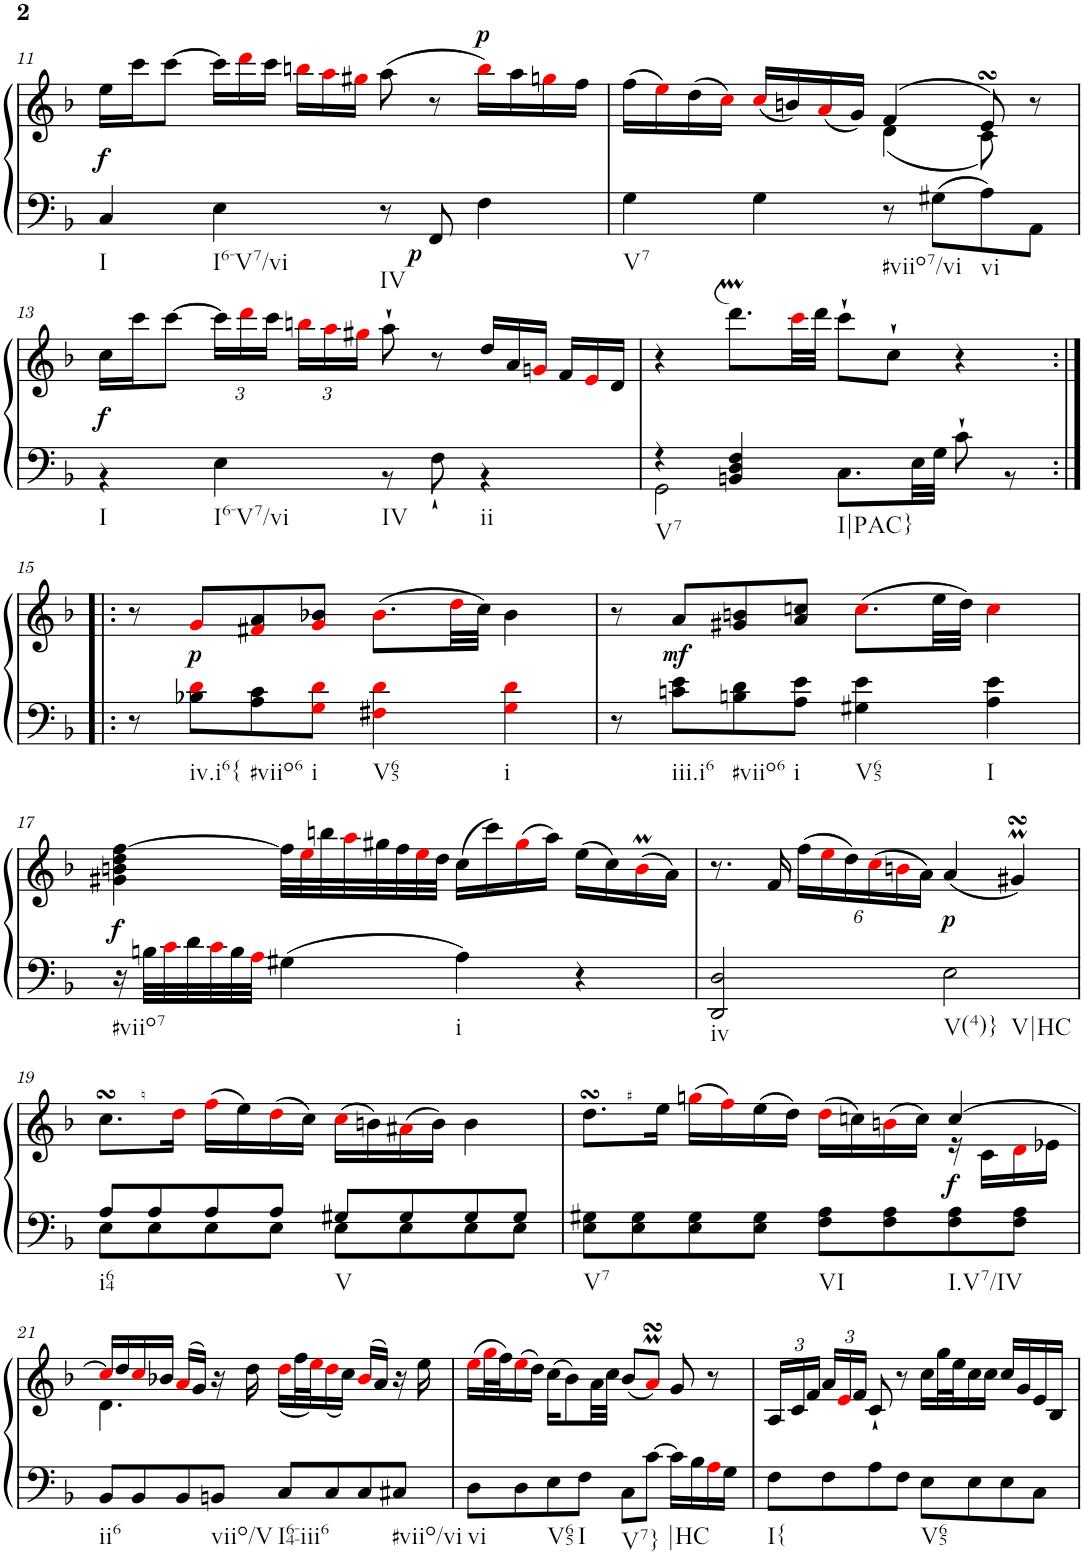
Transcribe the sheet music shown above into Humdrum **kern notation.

**kern	**kern	**dynam
*part1	*part1	*part1
*staff2	*staff1	*staff1/2
*I"Harpsichord	*	*
*I'Hch.	*	*
!!LO:PB:g=z
*clefF4	*clefG2	*
*k[b-]	*k[b-]	*
*F:	*F:	*
*M4/4	*M4/4	*
*met(c)	*met(c)	*
=11	=11	=11
!LO:TX:b:t=I	!	!
!	!	!LO:DY:b
4C/	16ee\LL	f
.	16ccc\J	.
.	[8ccc\J	.
*	*Xtuplet	*
!LO:TX:b:t=I6-V7/vi	!	!
4E\	24ccc\LL]	.
.	24dddi\	.
.	24ccc\JJ	.
.	24bbni\LL	.
.	24aai\	.
.	24gg#Xi\JJ	.
!LO:TX:b:t=IV	!	!
8r	(>8aa\	.
!	!	!LO:DY:b=2
8FF/	8r	p
!	!	!LO:DY:a
4F\	16bbi\LL)	p
.	16aa\	.
.	16ggni\	.
.	16ff\JJ	.
=12	=12	=12
*	*^	*
!LO:TX:b:t=V7	!	!	!
4G\	(>16ff\LL	2ryy	.
.	16eei\)	.	.
.	(>16dd\	.	.
.	16cci\JJ)	.	.
4G\	(<16cci/LL	.	.
.	16bn/)	.	.
.	(<16ai/	.	.
.	16g/JJ)	.	.
!LO:TX:b:t=#viio7/vi	!	!	!
8r	(>4f/	(<4d\	.
8G#X\L	.	.	.
!LO:TX:b:t=vi	!	!	!
8A\	8esSsS/)	8c\)	.
8AA\J	8r	8ryy	.
!!LO:LB:g=z
=13	=13	=13	=13
*^	*	*	*
!LO:TX:b:t=I6-V7/vi	!	!	!	!
!LO:TX:b:t=I	!	!	!	!
!	!	!	!	!LO:DY:b
*	*	*v	*v	*
1ryy	4r	16cc\LL	f
.	.	16ccc\J	.
.	.	[8ccc\J	.
*	*	*tuplet	*
*	*	*Xbrackettup	*
.	4E\	24ccc\LL]	.
.	.	24dddi\	.
.	.	24ccc\JJ	.
.	.	24bbni\LL	.
.	.	24aai\	.
.	.	24gg#Xi\JJ	.
!	!LO:TX:b:t=IV	!	!
.	8r	8aa`\	.
.	8F`\	8r	.
*	*	*Xtuplet	*
!	!LO:TX:b:t=ii	!	!
.	4r	24dd/LL	.
.	.	24a/	.
.	.	24gni/JJ	.
.	.	24f/LL	.
.	.	24ei/	.
.	.	24d/JJ	.
=14	=14	=14	=14
!LO:TX:b:t=V7	!	!	!
4r	2GG\	4r	.
4BBn/ 4D/ 4F/	.	8.dddM\L	.
.	.	32ccci\LL	.
.	.	32ddd\JJJ	.
!LO:TX:b:t=I|PAC}	!	!	!
2ryy	8.C\L	8ccc`\L	.
.	.	8cc`\J	.
.	32E\LL	.	.
.	32G\JJJ	.	.
.	8c`>\	4r	.
.	8r	.	.
*v	*v	*	*
!!LO:LB:g=z
=15:|!|:	=15:|!|:	=15:|!|:
8r	8r	.
!LO:TX:b:t=iv.i6{	!	!
!	!	!LO:DY:b
8B-X\ 8di\L	8gi/L	p
!LO:TX:b:t=#viio6	!	!
8A\ 8c\	8f#Xi/ 8a/	.
!LO:TX:b:t=i	!	!
8Gi\ 8di\J	8gi/ 8b-X/J	.
!LO:TX:b:t=V65	!	!
4F#Xi\ 4di\	(>8.b-i\L	.
.	32ddi\LL	.
.	32cc\JJJ)	.
!LO:TX:b:t=i	!	!
4Gi\ 4di\	4b-\	.
=16	=16	=16
8r	8r	.
!LO:TX:b:t=iii.i6	!	!
!	!	!LO:DY:b
8cn\ 8e\L	8a/L	mf
!LO:TX:b:t=#viio6	!	!
8Bn\ 8d\	8g#X/ 8bn/	.
!LO:TX:b:t=i	!	!
8A\ 8e\J	8a/ 8ccn/J	.
!LO:TX:b:t=V65	!	!
4G#X\ 4e\	(>8.cci\L	.
.	32ee\LL	.
.	32dd\JJJ)	.
!LO:TX:b:t=I	!	!
4A\ 4e\	4cci\	.
!!LO:LB:g=z
=17	=17	=17
!LO:TX:b:t=#viio7	!	!
!	!	!LO:DY:b
16r	4g#X\ 4bn\ 4dd\ [4ff\	f
32Bn\LLL	.	.
32ci\	.	.
32d\	.	.
32ci\	.	.
32B\	.	.
32Ai\JJJ	.	.
4G#X\	32ff\LLL]	.
.	32eei\	.
.	32bbn\	.
.	32aai\	.
.	32gg#X\	.
.	32ff\	.
.	32eei\	.
.	32dd\JJJ	.
!LO:TX:b:t=i	!	!
4A\	(>16cc\LL	.
.	16ccc\)	.
.	(>16gg#i\	.
.	16aa\JJ)	.
4r	(>16ee\LL	.
.	16cc\)	.
.	(>16bmi\	.
.	16a\JJ)	.
=18	=18	=18
!LO:TX:b:t=iv	!	!
2DD/ 2D/	8.r	.
.	16f/	.
*	*tuplet	*
.	(>24ff\LL	.
.	24eei\	.
.	24dd\)	.
.	(>24cci\	.
.	24bni\	.
.	24a\JJ)	.
!LO:TX:b:t=V(4)}	!	!
!LO:TX:b:t=V|HC	!	!
!	!	!LO:DY:b
2E\	(<4a/	p
.	4g#XmsSsS/)	.
!!LO:LB:g=z
=19	=19	=19
*^	*	*
!LO:TX:b:t=i64	!	!	!
8A/L	8E\L	8.ccsSSS\L	.
8A/	8E\	.	.
.	.	16ddi\Jk	.
8A/	8E\	(>16ffi\LL	.
.	.	16ee\)	.
8A/J	8E\J	(>16ddi\	.
.	.	16cc\JJ)	.
!LO:TX:b:t=V	!	!	!
8G#X/L	8E\L	(>16cci\LL	.
.	.	16bn\)	.
8G#/	8E\	(>16a#Xi\	.
.	.	16b\JJ)	.
8G#/	8E\	4b\	.
8G#/J	8E\J	.	.
=20	=20	=20	=20
*	*	*^	*
!LO:TX:b:t=V7	!	!	!	!
*v	*v	*	*	*
8E\ 8G#X\L	8.ddsSSS\L	2.ryy	.
8E\ 8G#\	.	.	.
.	16ee\Jk	.	.
8E\ 8G#\	(>16ggni\LL	.	.
.	16ffi\)	.	.
8E\ 8G#\J	(>16ee\	.	.
.	16dd\JJ)	.	.
!LO:TX:b:t=VI	!	!	!
8F\ 8A\L	(>16ddi\LL	.	.
.	16ccn\)	.	.
8F\ 8A\	(>16bni\	.	.
.	16cc\JJ)	.	.
!LO:TX:b:t=I.V7/IV	!	!	!
!	!	!	!LO:DY:b
8F\ 8A\	[4cc/	16r	f
.	.	16c\LL	.
8F\ 8A\J	.	16di\	.
.	.	16e-X\JJ	.
!!LO:LB:g=z	!!
=21	=21	=21	=21
!LO:TX:b:t=ii6	!	!	!
8BB-/L	16cci/LL]	4.d\	.
.	16dd/	.	.
8BB-/	16cci/	.	.
.	16b-X/JJ	.	.
8BB-/	(>16ai/LL	.	.
.	16g/JJ)	.	.
!LO:TX:b:t=viio/V	!	!	!
8BBn/J	16r	2ryy	.
.	16dd\	.	.
!LO:TX:b:t=I64-iii6	!	!	!
8C/L	(<16ddi\LL	.	.
.	32ff\L	.	.
.	32eei\J)	.	.
8C/	(<16ddi\	.	.
.	16cc\JJ)	.	.
8C/	(>16b-i/LL	.	.
.	16a/JJ)	.	.
!LO:TX:b:t=#viio/vi	!	!	!
8C#X/J	16r	8ryy	.
.	16ee\	.	.
*	*v	*v	*
=22	=22	=22
!LO:TX:b:t=vi	!	!
8D\L	(>16eei\LL	.
.	32ggi\L	.
.	32ff\J)	.
8D\	(>16eei\	.
.	16dd\JJ)	.
!LO:TX:b:t=V65	!	!
8E\	(>16cc\KL	.
.	8b-\)	.
!LO:TX:b:t=I	!	!
8F\J	.	.
.	32a\LL	.
.	32cc\JJJ	.
!LO:TX:b:t=V7}	!	!
8C\L	(<8b-/L	.
[8c\J	8amsSsSi/J)	.
!LO:TX:b:t=|HC	!	!
16c\LL]	8g/	.
16B-\	.	.
16Ai\	8r	.
16G\JJ	.	.
=23	=23	=23
!LO:TX:b:t=I{	!	!
8F\L	24A/LL	.
.	24c/	.
.	24f/JJ	.
8F\	24a/LL	.
.	24ei/	.
.	24f/JJ	.
8A\	8c`/	.
8F\J	8r	.
!LO:TX:b:t=V65	!	!
8E\L	16cc\LL	.
.	32gg\L	.
.	32ee\J	.
8E\	16cc\	.
.	16cc\JJ	.
8E\	16cc/LL	.
.	16g/	.
8C\J	16e/	.
.	16B-/JJ	.
=	=	=
*-	*-	*-
